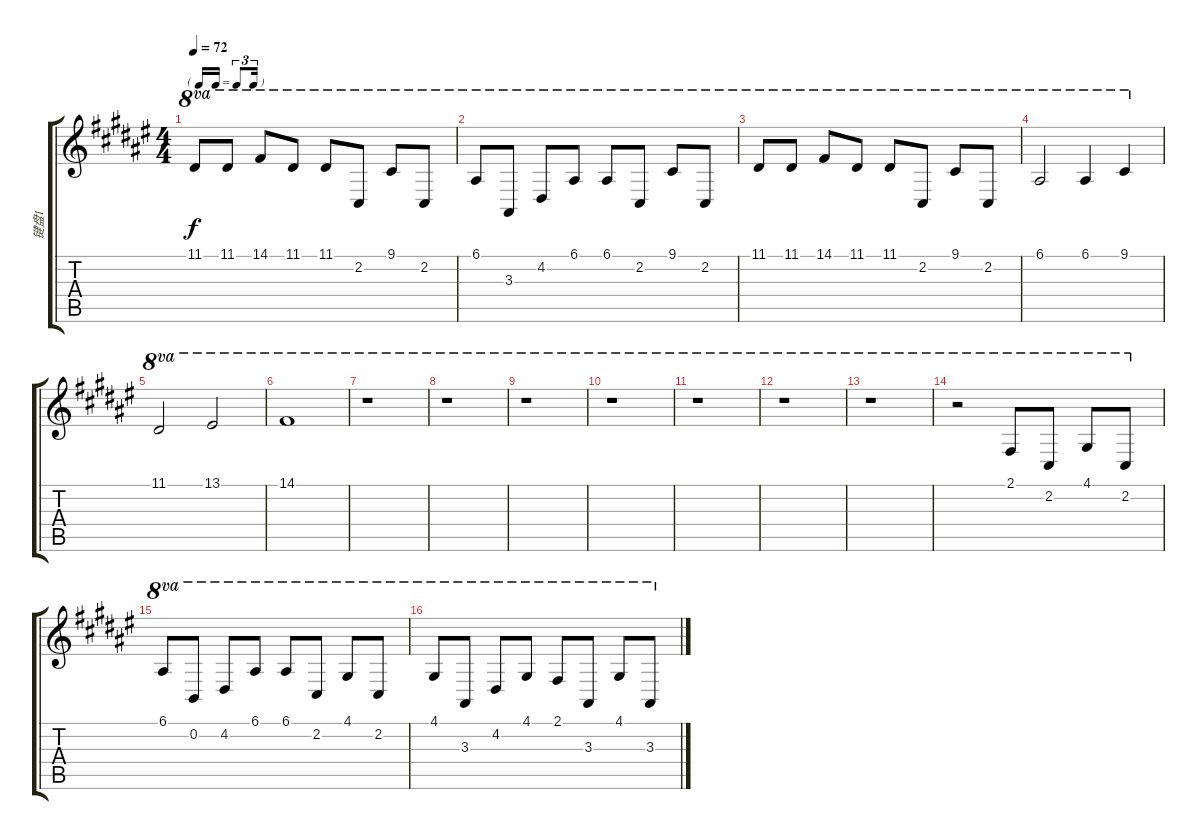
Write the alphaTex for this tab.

\track ("键盘1" "键盘1") {instrument acousticgrandpiano}
\staff {score tabs}
\tuning (E4 B3 G3 D3 A2 E2) {hide}
\ts (4 4)
\tf triplet16th
\tempo 72
\clef g2
\ks f#
11.1.8{ot 8va dy f} 11.1.8{ot 8va} 14.1.8{ot 8va} 11.1.8{ot 8va} 11.1.8{ot 8va} 2.2.8{ot 8va} 9.1.8{ot 8va} 2.2.8{ot 8va} |
6.1.8{ot 8va} 3.3.8{ot 8va} 4.2.8{ot 8va} 6.1.8{ot 8va} 6.1.8{ot 8va} 2.2.8{ot 8va} 9.1.8{ot 8va} 2.2.8{ot 8va} |
11.1.8{ot 8va} 11.1.8{ot 8va} 14.1.8{ot 8va} 11.1.8{ot 8va} 11.1.8{ot 8va} 2.2.8{ot 8va} 9.1.8{ot 8va} 2.2.8{ot 8va} |
6.1.2{ot 8va} 6.1.4{ot 8va} 9.1.4{ot 8va} |
11.1.2{ot 8va} 13.1.2{ot 8va} |
14.1.1{ot 8va} |
r.1{ot 8va} |
r.1{ot 8va} |
r.1{ot 8va} |
r.1{ot 8va} |
r.1{ot 8va} |
r.1{ot 8va} |
r.1{ot 8va} |
r.2{ot 8va} 2.1.8{ot 8va} 2.2.8{ot 8va} 4.1.8{ot 8va} 2.2.8{ot 8va} |
6.1.8{ot 8va} 0.2.8{ot 8va} 4.2.8{ot 8va} 6.1.8{ot 8va} 6.1.8{ot 8va} 2.2.8{ot 8va} 4.1.8{ot 8va} 2.2.8{ot 8va} |
4.1.8{ot 8va} 3.3.8{ot 8va} 4.2.8{ot 8va} 4.1.8{ot 8va} 2.1.8{ot 8va} 3.3.8{ot 8va} 4.1.8{ot 8va} 3.3.8{ot 8va}
